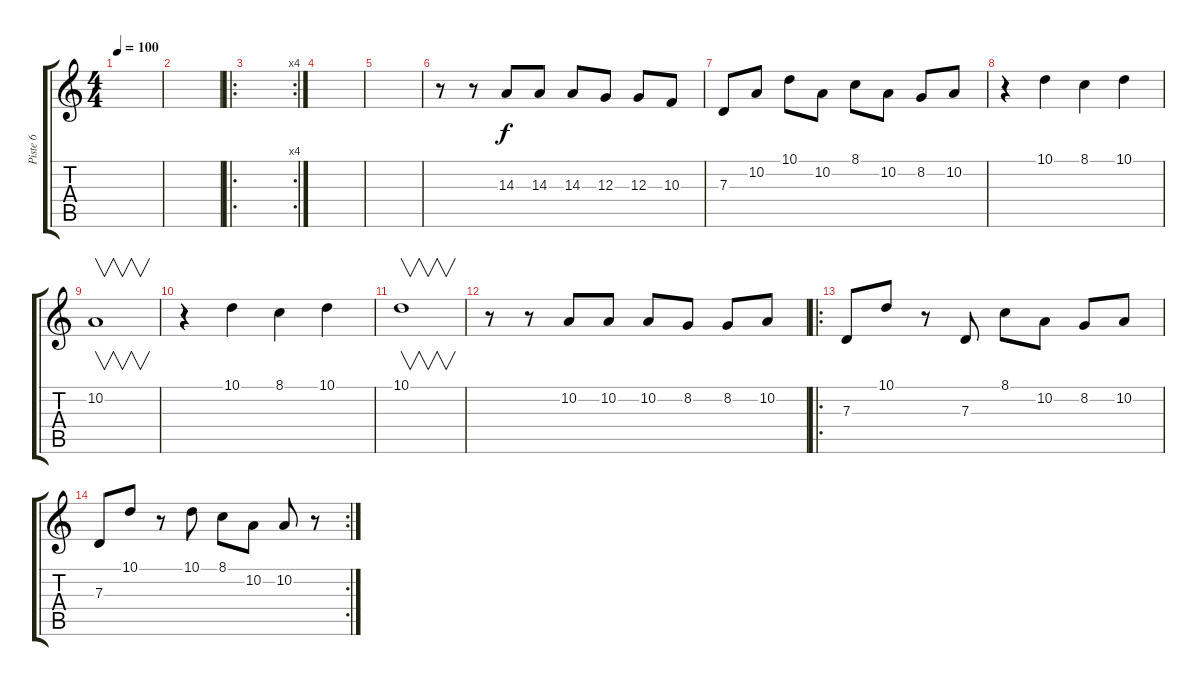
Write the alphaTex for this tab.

\track ("Piste 6" "Piste 6") {instrument choiraahs}
\staff {score tabs}
\tuning (E4 B3 G3 D3 A2 E2) {hide}
\ts (4 4)
\tempo 100
\clef g2
\ks c
|
|
\ro
\rc 4
|
|
|
r.8 r.8 14.3.8 14.3.8 14.3.8 12.3.8 12.3.8 10.3.8 |
7.3.8 10.2.8 10.1.8 10.2.8 8.1.8 10.2.8 8.2.8 10.2.8 |
r.4 10.1.4 8.1.4 10.1.4 |
10.2.1{v} |
r.4 10.1.4 8.1.4 10.1.4 |
10.1.1{v} |
r.8 r.8 10.2.8 10.2.8 10.2.8 8.2.8 8.2.8 10.2.8 |
\ro
7.3.8 10.1.8 r.8 7.3.8 8.1.8 10.2.8 8.2.8 10.2.8 |
\rc 2
7.3.8 10.1.8 r.8 10.1.8 8.1.8 10.2.8 10.2.8 r.8
